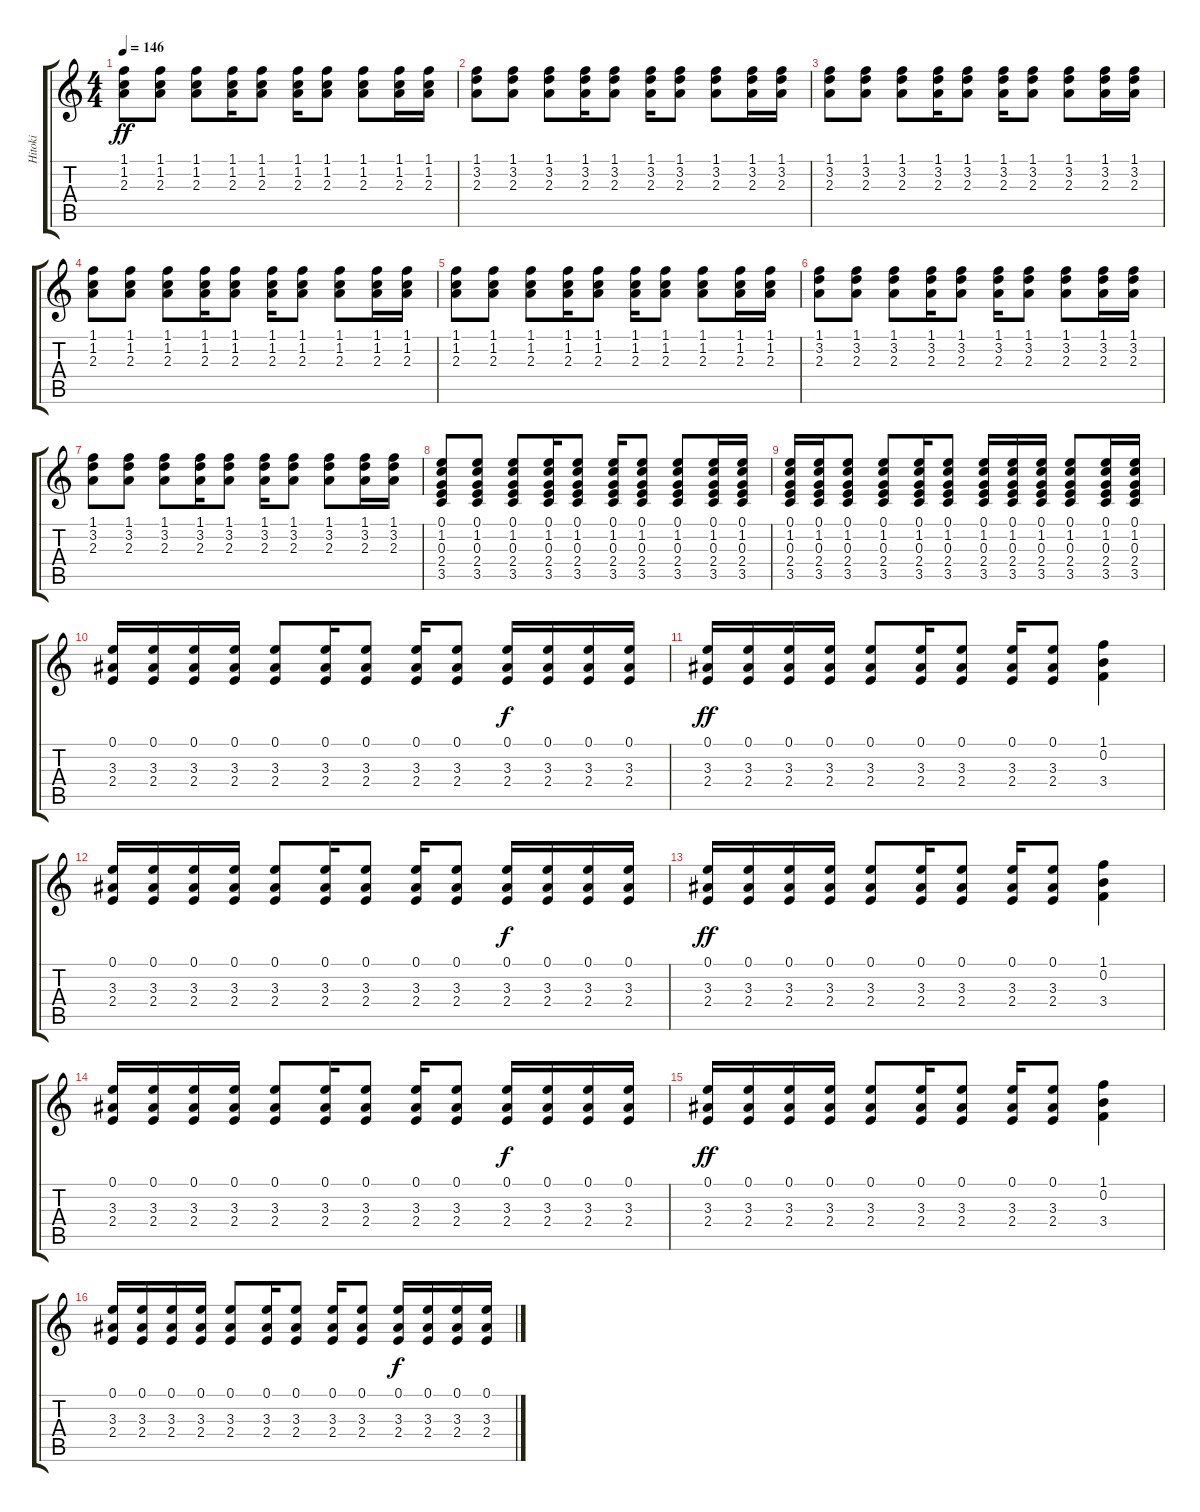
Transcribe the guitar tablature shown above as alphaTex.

\track ("Hitoki " "Hitoki ") {instrument acousticguitarsteel}
\staff {score tabs}
\tuning (E4 B3 G3 D3 A2 E2) {hide}
\ts (4 4)
\tempo 146
\clef g2
\ks c
(1.1 1.2 2.3).8{dy ff} (1.1 1.2 2.3).8 (1.1 1.2 2.3).8 (1.1 1.2 2.3).16 (1.1 1.2 2.3).8 (1.1 1.2 2.3).16 (1.1 1.2 2.3).8 (1.1 1.2 2.3).8 (1.1 1.2 2.3).16 (1.1 1.2 2.3).16 |
(1.1 3.2 2.3).8 (1.1 3.2 2.3).8 (1.1 3.2 2.3).8 (1.1 3.2 2.3).16 (1.1 3.2 2.3).8 (1.1 3.2 2.3).16 (1.1 3.2 2.3).8 (1.1 3.2 2.3).8 (1.1 3.2 2.3).16 (1.1 3.2 2.3).16 |
(1.1 3.2 2.3).8 (1.1 3.2 2.3).8 (1.1 3.2 2.3).8 (1.1 3.2 2.3).16 (1.1 3.2 2.3).8 (1.1 3.2 2.3).16 (1.1 3.2 2.3).8 (1.1 3.2 2.3).8 (1.1 3.2 2.3).16 (1.1 3.2 2.3).16 |
(1.1 1.2 2.3).8 (1.1 1.2 2.3).8 (1.1 1.2 2.3).8 (1.1 1.2 2.3).16 (1.1 1.2 2.3).8 (1.1 1.2 2.3).16 (1.1 1.2 2.3).8 (1.1 1.2 2.3).8 (1.1 1.2 2.3).16 (1.1 1.2 2.3).16 |
(1.1 1.2 2.3).8 (1.1 1.2 2.3).8 (1.1 1.2 2.3).8 (1.1 1.2 2.3).16 (1.1 1.2 2.3).8 (1.1 1.2 2.3).16 (1.1 1.2 2.3).8 (1.1 1.2 2.3).8 (1.1 1.2 2.3).16 (1.1 1.2 2.3).16 |
(1.1 3.2 2.3).8 (1.1 3.2 2.3).8 (1.1 3.2 2.3).8 (1.1 3.2 2.3).16 (1.1 3.2 2.3).8 (1.1 3.2 2.3).16 (1.1 3.2 2.3).8 (1.1 3.2 2.3).8 (1.1 3.2 2.3).16 (1.1 3.2 2.3).16 |
(1.1 3.2 2.3).8 (1.1 3.2 2.3).8 (1.1 3.2 2.3).8 (1.1 3.2 2.3).16 (1.1 3.2 2.3).8 (1.1 3.2 2.3).16 (1.1 3.2 2.3).8 (1.1 3.2 2.3).8 (1.1 3.2 2.3).16 (1.1 3.2 2.3).16 |
(0.1 1.2 0.3 2.4 3.5).8 (0.1 1.2 0.3 2.4 3.5).8 (0.1 1.2 0.3 2.4 3.5).8 (0.1 1.2 0.3 2.4 3.5).16 (0.1 1.2 0.3 2.4 3.5).8 (0.1 1.2 0.3 2.4 3.5).16 (0.1 1.2 0.3 2.4 3.5).8 (0.1 1.2 0.3 2.4 3.5).8 (0.1 1.2 0.3 2.4 3.5).16 (0.1 1.2 0.3 2.4 3.5).16 |
(0.1 1.2 0.3 2.4 3.5).16 (0.1 1.2 0.3 2.4 3.5).16 (0.1 1.2 0.3 2.4 3.5).8 (0.1 1.2 0.3 2.4 3.5).8 (0.1 1.2 0.3 2.4 3.5).16 (0.1 1.2 0.3 2.4 3.5).8 (0.1 1.2 0.3 2.4 3.5).16 (0.1 1.2 0.3 2.4 3.5).16 (0.1 1.2 0.3 2.4 3.5).16 (0.1 1.2 0.3 2.4 3.5).8 (0.1 1.2 0.3 2.4 3.5).16 (0.1 1.2 0.3 2.4 3.5).16 |
(0.1 3.3 2.4).16 (0.1 3.3 2.4).16 (0.1 3.3 2.4).16 (0.1 3.3 2.4).16 (0.1 3.3 2.4).8 (0.1 3.3 2.4).16 (0.1 3.3 2.4).8 (0.1 3.3 2.4).16 (0.1 3.3 2.4).8 (0.1 3.3 2.4).16{dy f} (0.1 3.3 2.4).16 (0.1 3.3 2.4).16 (0.1 3.3 2.4).16 |
(0.1 3.3 2.4).16{dy ff} (0.1 3.3 2.4).16 (0.1 3.3 2.4).16 (0.1 3.3 2.4).16 (0.1 3.3 2.4).8 (0.1 3.3 2.4).16 (0.1 3.3 2.4).8 (0.1 3.3 2.4).16 (0.1 3.3 2.4).8 (1.1 0.2 3.4).4 |
(0.1 3.3 2.4).16 (0.1 3.3 2.4).16 (0.1 3.3 2.4).16 (0.1 3.3 2.4).16 (0.1 3.3 2.4).8 (0.1 3.3 2.4).16 (0.1 3.3 2.4).8 (0.1 3.3 2.4).16 (0.1 3.3 2.4).8 (0.1 3.3 2.4).16{dy f} (0.1 3.3 2.4).16 (0.1 3.3 2.4).16 (0.1 3.3 2.4).16 |
(0.1 3.3 2.4).16{dy ff} (0.1 3.3 2.4).16 (0.1 3.3 2.4).16 (0.1 3.3 2.4).16 (0.1 3.3 2.4).8 (0.1 3.3 2.4).16 (0.1 3.3 2.4).8 (0.1 3.3 2.4).16 (0.1 3.3 2.4).8 (1.1 0.2 3.4).4 |
(0.1 3.3 2.4).16 (0.1 3.3 2.4).16 (0.1 3.3 2.4).16 (0.1 3.3 2.4).16 (0.1 3.3 2.4).8 (0.1 3.3 2.4).16 (0.1 3.3 2.4).8 (0.1 3.3 2.4).16 (0.1 3.3 2.4).8 (0.1 3.3 2.4).16{dy f} (0.1 3.3 2.4).16 (0.1 3.3 2.4).16 (0.1 3.3 2.4).16 |
(0.1 3.3 2.4).16{dy ff} (0.1 3.3 2.4).16 (0.1 3.3 2.4).16 (0.1 3.3 2.4).16 (0.1 3.3 2.4).8 (0.1 3.3 2.4).16 (0.1 3.3 2.4).8 (0.1 3.3 2.4).16 (0.1 3.3 2.4).8 (1.1 0.2 3.4).4 |
(0.1 3.3 2.4).16 (0.1 3.3 2.4).16 (0.1 3.3 2.4).16 (0.1 3.3 2.4).16 (0.1 3.3 2.4).8 (0.1 3.3 2.4).16 (0.1 3.3 2.4).8 (0.1 3.3 2.4).16 (0.1 3.3 2.4).8 (0.1 3.3 2.4).16{dy f} (0.1 3.3 2.4).16 (0.1 3.3 2.4).16 (0.1 3.3 2.4).16
